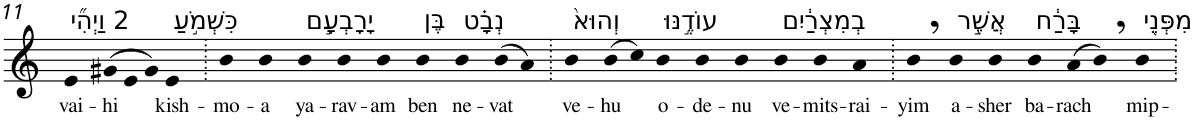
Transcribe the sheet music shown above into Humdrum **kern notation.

**kern	**text
*part1	*part1
*staff1	*staff1
*I"Piano	*
*I'Pno	*
!!LO:PB:g=z
*clefG2	*
*k[]	*
=11	=11
!LO:TX:a:t=2 וַיְהִ֞י	!
!	!LO:LY:b
4e	vai-
*Xtuplet	*
!	!LO:LY:b
(>12g#X	-hi
12e	.
12g#)	.
!LO:TX:a:t=כִּשְׁמֹ֣עַ	!
!	!LO:LY:b
4e	kish-
=12.	=12.
!	!LO:LY:b
4b	-mo-
!	!LO:LY:b
4b	-a
!LO:TX:a:t=יָרָבְעָ֣ם	!
!	!LO:LY:b
4b	ya-
!	!LO:LY:b
4b	-rav-
!	!LO:LY:b
4b	-am
!LO:TX:a:t=בֶּן	!
!	!LO:LY:b
4b	ben
!LO:TX:a:t=נְבָ֗ט	!
!	!LO:LY:b
4b	ne-
!	!LO:LY:b
(>8b	-vat
8a)	.
=13.	=13.
!LO:TX:a:t=וְהוּא֙	!
!	!LO:LY:b
4b	ve-
!	!LO:LY:b
(>8b	-hu
8cc)	.
!LO:TX:a:t=עוֹדֶ֣נּוּ	!
!	!LO:LY:b
4b	o-
!	!LO:LY:b
4b	-de-
!	!LO:LY:b
4b	-nu
!LO:TX:a:t=בְמִצְרַ֔יִם	!
!	!LO:LY:b
4b	ve-
!	!LO:LY:b
4b	-mits-
!	!LO:LY:b
4a	-rai-
=14.	=14.
!	!LO:LY:b
4b,	-yim
!LO:TX:a:t=אֲשֶׁ֣ר	!
!	!LO:LY:b
4b	a-
!	!LO:LY:b
4b	-sher
!LO:TX:a:t=בָּרַ֔ח	!
!	!LO:LY:b
4b	ba-
!	!LO:LY:b
(>8a	-rach
8b,)	.
!LO:TX:a:t=מִפְּנֵ֖י	!
!	!LO:LY:b
4b	mip-
=.	=.
*-	*-
